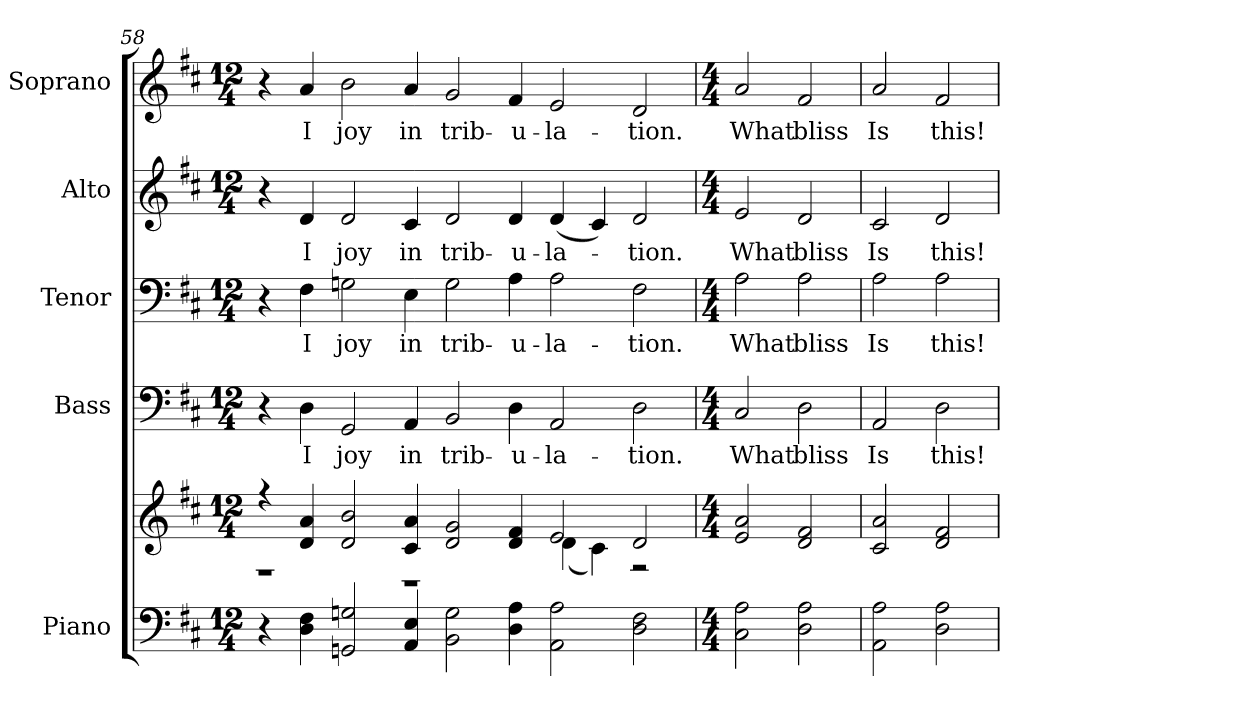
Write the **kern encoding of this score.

**kern	**kern	**kern	**text	**kern	**text	**kern	**text	**kern	**text
*part5	*part5	*part4	*part4	*part3	*part3	*part2	*part2	*part1	*part1
*staff6	*staff5	*staff4	*staff4	*staff3	*staff3	*staff2	*staff2	*staff1	*staff1
*I"Piano	*	*I"Bass	*	*I"Tenor	*	*I"Alto	*	*I"Soprano	*
*I'Pno.	*	*I'B.	*	*I'T.	*	*I'A.	*	*I'S.	*
!!LO:PB:g=z
*clefF4	*clefG2	*clefF4	*	*clefF4	*	*clefG2	*	*clefG2	*
*k[f#c#]	*k[f#c#]	*k[f#c#]	*	*k[f#c#]	*	*k[f#c#]	*	*k[f#c#]	*
*D:	*D:	*D:	*	*D:	*	*D:	*	*D:	*
*M12/4	*M12/4	*M12/4	*	*M12/4	*	*M12/4	*	*M12/4	*
=58	=58	=58	=58	=58	=58	=58	=58	=58	=58
*	*^	*	*	*	*	*	*	*	*
4r	4r	1r	4r	.	4r	.	4r	.	4r	.
!	!	!	!	!LO:LY:b:color=#000000	!	!	!	!	!	!
!	!	!	!	!	!	!LO:LY:b:color=#000000	!	!	!	!
!	!	!	!	!	!	!	!	!LO:LY:b:color=#000000	!	!
!	!	!	!	!	!	!	!	!	!	!LO:LY:b:color=#000000
4Di\ 4F#i	4di/ 4ai	.	4Di\	I	4F#i\	I	4di/	I	4ai/	I
!	!	!	!	!LO:LY:b:color=#000000	!	!	!	!	!	!
!	!	!	!	!	!	!LO:LY:b:color=#000000	!	!	!	!
!	!	!	!	!	!	!	!	!LO:LY:b:color=#000000	!	!
!	!	!	!	!	!	!	!	!	!	!LO:LY:b:color=#000000
2GGni/ 2Gni	2di/ 2bi	.	2GGi/	joy	2Gni\	joy	2di/	joy	2bi\	joy
!	!	!	!	!LO:LY:b:color=#000000	!	!	!	!	!	!
!	!	!	!	!	!	!LO:LY:b:color=#000000	!	!	!	!
!	!	!	!	!	!	!	!	!LO:LY:b:color=#000000	!	!
!	!	!	!	!	!	!	!	!	!	!LO:LY:b:color=#000000
4AAi/ 4Ei	4c#i/ 4ai	1r	4AAi/	in	4Ei\	in	4c#i/	in	4ai/	in
!	!	!	!	!LO:LY:b:color=#000000	!	!	!	!	!	!
!	!	!	!	!	!	!LO:LY:b:color=#000000	!	!	!	!
!	!	!	!	!	!	!	!	!LO:LY:b:color=#000000	!	!
!	!	!	!	!	!	!	!	!	!	!LO:LY:b:color=#000000
2BBi\ 2Gi	2di/ 2gi	.	2BBi/	trib-	2Gi\	trib-	2di/	trib-	2gi/	trib-
!	!	!	!	!LO:LY:b:color=#000000	!	!	!	!	!	!
!	!	!	!	!	!	!LO:LY:b:color=#000000	!	!	!	!
!	!	!	!	!	!	!	!	!LO:LY:b:color=#000000	!	!
!	!	!	!	!	!	!	!	!	!	!LO:LY:b:color=#000000
4Di\ 4Ai	4di/ 4f#i	.	4Di\	-u-	4Ai\	-u-	4di/	-u-	4f#i/	-u-
!	!	!	!	!LO:LY:b:color=#000000	!	!	!	!	!	!
!	!	!	!	!	!	!LO:LY:b:color=#000000	!	!	!	!
!	!	!	!	!	!	!	!	!LO:LY:b:color=#000000	!	!
!	!	!	!	!	!	!	!	!	!	!LO:LY:b:color=#000000
2AAi\ 2Ai	2ei/	(4di\	2AAi/	-la-	2Ai\	-la-	(4di/	-la-	2ei/	-la-
.	.	4c#i\)	.	.	.	.	4c#i/)	.	.	.
!	!	!	!	!LO:LY:b:color=#000000	!	!	!	!	!	!
!	!	!	!	!	!	!LO:LY:b:color=#000000	!	!	!	!
!	!	!	!	!	!	!	!	!LO:LY:b:color=#000000	!	!
!	!	!	!	!	!	!	!	!	!	!LO:LY:b:color=#000000
2Di\ 2F#i	2di/	2r	2Di\	-tion.	2F#i\	-tion.	2di/	-tion.	2di/	-tion.
*	*v	*v	*	*	*	*	*	*	*	*
=59	=59	=59	=59	=59	=59	=59	=59	=59	=59
*M4/4	*M4/4	*M4/4	*	*M4/4	*	*M4/4	*	*M4/4	*
*	*^	*	*	*	*	*	*	*	*
!	!	!	!	!LO:LY:b:color=#000000	!	!	!	!	!	!
*	*v	*v	*	*	*	*	*	*	*	*
*	*^	*	*	*	*	*	*	*	*
!	!	!	!	!	!	!LO:LY:b:color=#000000	!	!	!	!
*	*v	*v	*	*	*	*	*	*	*	*
*	*^	*	*	*	*	*	*	*	*
!	!	!	!	!	!	!	!	!LO:LY:b:color=#000000	!	!
*	*v	*v	*	*	*	*	*	*	*	*
*	*^	*	*	*	*	*	*	*	*
!	!	!	!	!	!	!	!	!	!	!LO:LY:b:color=#000000
*	*v	*v	*	*	*	*	*	*	*	*
2C#i\ 2Ai	2ei/ 2ai	2C#i/	What	2Ai\	What	2ei/	What	2ai/	What
!	!	!	!LO:LY:b:color=#000000	!	!	!	!	!	!
!	!	!	!	!	!LO:LY:b:color=#000000	!	!	!	!
!	!	!	!	!	!	!	!LO:LY:b:color=#000000	!	!
!	!	!	!	!	!	!	!	!	!LO:LY:b:color=#000000
2Di\ 2Ai	2di/ 2f#i	2Di\	bliss	2Ai\	bliss	2di/	bliss	2f#i/	bliss
!!LO:PB:g=z
=60	=60	=60	=60	=60	=60	=60	=60	=60	=60
!	!	!	!LO:LY:b:color=#000000	!	!	!	!	!	!
!	!	!	!	!	!LO:LY:b:color=#000000	!	!	!	!
!	!	!	!	!	!	!	!LO:LY:b:color=#000000	!	!
!	!	!	!	!	!	!	!	!	!LO:LY:b:color=#000000
2AAi\ 2Ai	2c#i/ 2ai	2AAi/	Is	2Ai\	Is	2c#i/	Is	2ai/	Is
!	!	!	!LO:LY:b:color=#000000	!	!	!	!	!	!
!	!	!	!	!	!LO:LY:b:color=#000000	!	!	!	!
!	!	!	!	!	!	!	!LO:LY:b:color=#000000	!	!
!	!	!	!	!	!	!	!	!	!LO:LY:b:color=#000000
2Di\ 2Ai	2di/ 2f#i	2Di\	this!	2Ai\	this!	2di/	this!	2f#i/	this!
=	=	=	=	=	=	=	=	=	=
*-	*-	*-	*-	*-	*-	*-	*-	*-	*-
